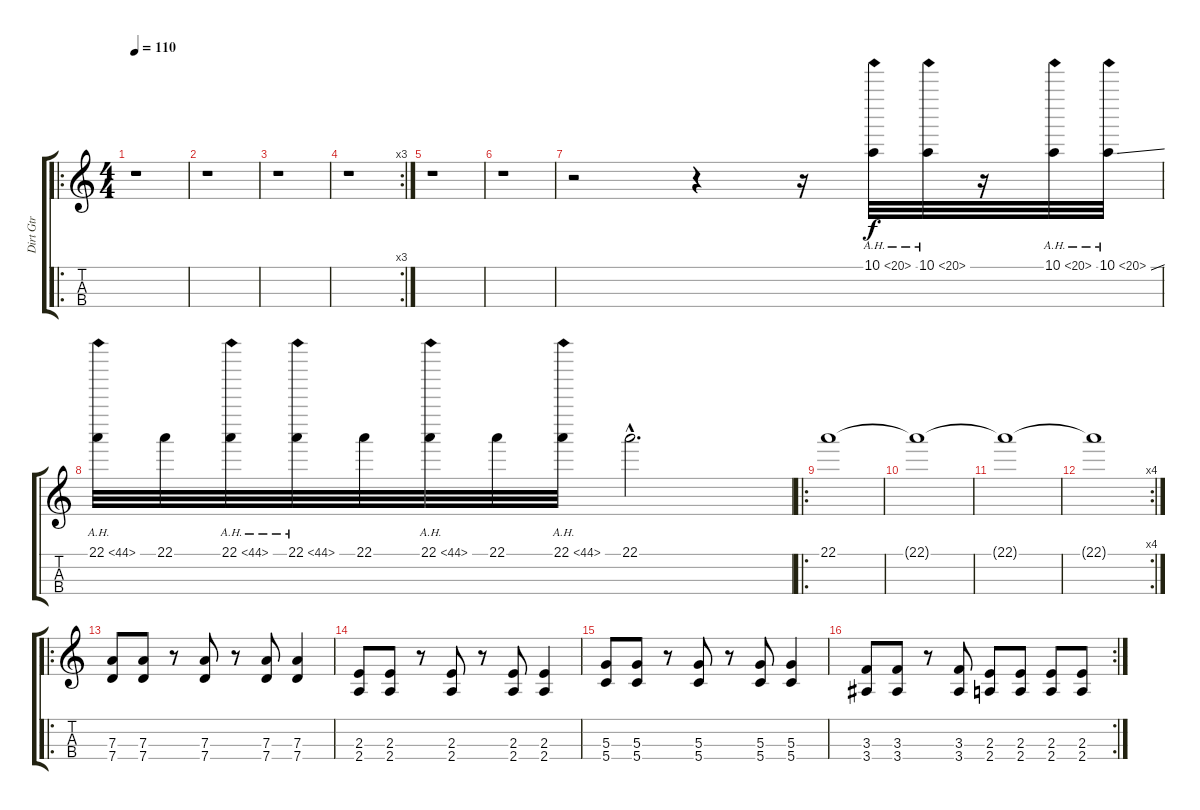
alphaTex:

\track ("Dirt Gtr" "Dirt Gtr") {instrument distortionguitar}
\staff {score tabs}
\tuning (B3 G3 D3 G2) {hide}
\ro
\ts (4 4)
\tempo 110
\clef g2
\ks c
r.1{dy f instrument distortionguitar} |
r.1 |
r.1 |
\rc 3
r.1 |
r.1 |
r.1 |
r.2 r.4 r.16 10.1{ah 10}.32 10.1{ah 10}.32 r.16 10.1{ah 10}.32 10.1{ah 10 ss}.32 |
22.1{ah 22}.32 22.1.32 22.1{ah 22}.32 22.1{ah 22}.32 22.1.32 22.1{ah 22}.32 22.1.32 22.1{ah 22}.32 22.1{hac}.2{d} |
\ro
22.1.1 |
22.1{t}.1 |
22.1{t}.1 |
\rc 4
22.1{t}.1 |
\ro
(7.3 7.4).8 (7.3 7.4).8 r.8 (7.3 7.4).8 r.8 (7.3 7.4).8 (7.3 7.4).4 |
(2.3 2.4).8 (2.3 2.4).8 r.8 (2.3 2.4).8 r.8 (2.3 2.4).8 (2.3 2.4).4 |
(5.3 5.4).8 (5.3 5.4).8 r.8 (5.3 5.4).8 r.8 (5.3 5.4).8 (5.3 5.4).4 |
\rc 2
(3.3 3.4).8 (3.3 3.4).8 r.8 (3.3 3.4).8 (2.3 2.4).8 (2.3 2.4).8 (2.3 2.4).8 (2.3 2.4).8
